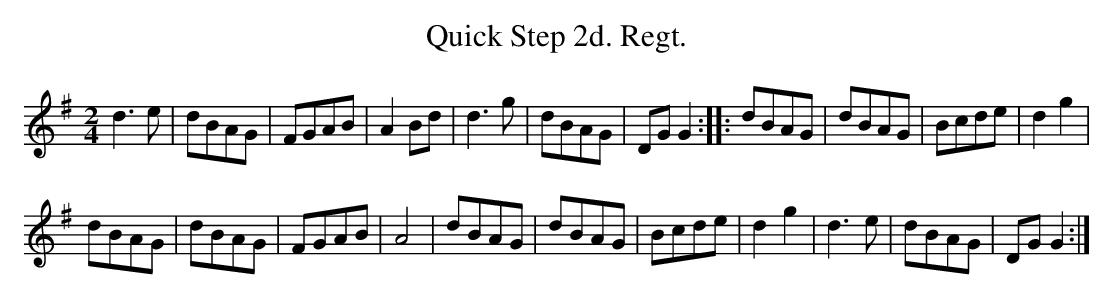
X:1
T:Quick Step 2d. Regt.
M:2/4
L:1/8
K:G
d3e| dBAG| FGAB| A2Bd| d3g| dBAG| DGG2:: \
dBAG| dBAG| Bcde| d2g2|
dBAG| dBAG| FGAB| A4| \
dBAG| dBAG| Bcde| d2g2| d3e| dBAG| DG G2:|
